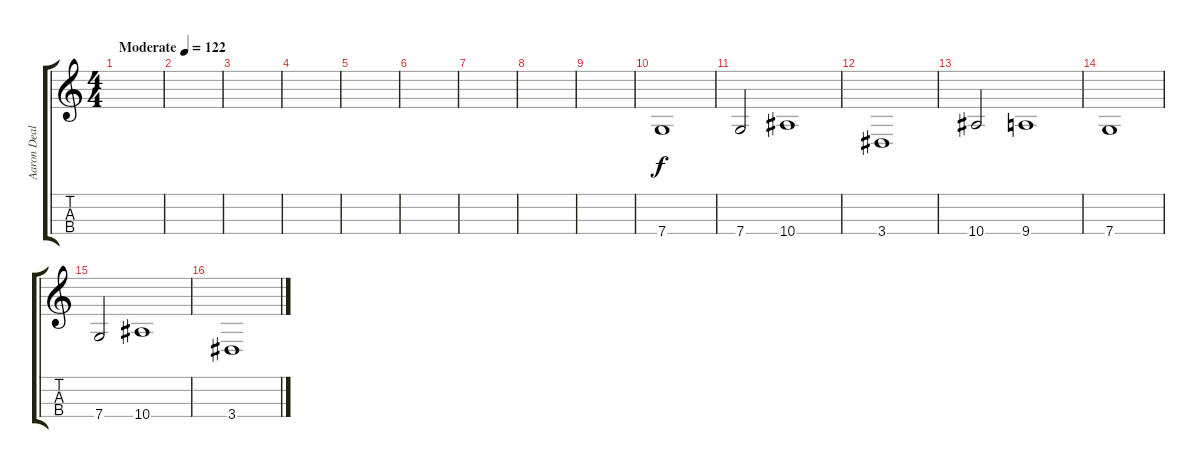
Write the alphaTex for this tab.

\track ("Aaron Deal" "Aaron Deal") {instrument electricbasspick}
\staff {score tabs}
\tuning (F3 C3 G2 C2) {hide}
\ts (4 4)
\tempo (122 "Moderate")
\clef g2
\ks c
|
|
|
|
|
|
|
|
|
7.4.1 |
7.4.2 10.4.1 |
3.4.1 |
10.4.2 9.4.1 |
7.4.1 |
7.4.2 10.4.1 |
3.4.1
